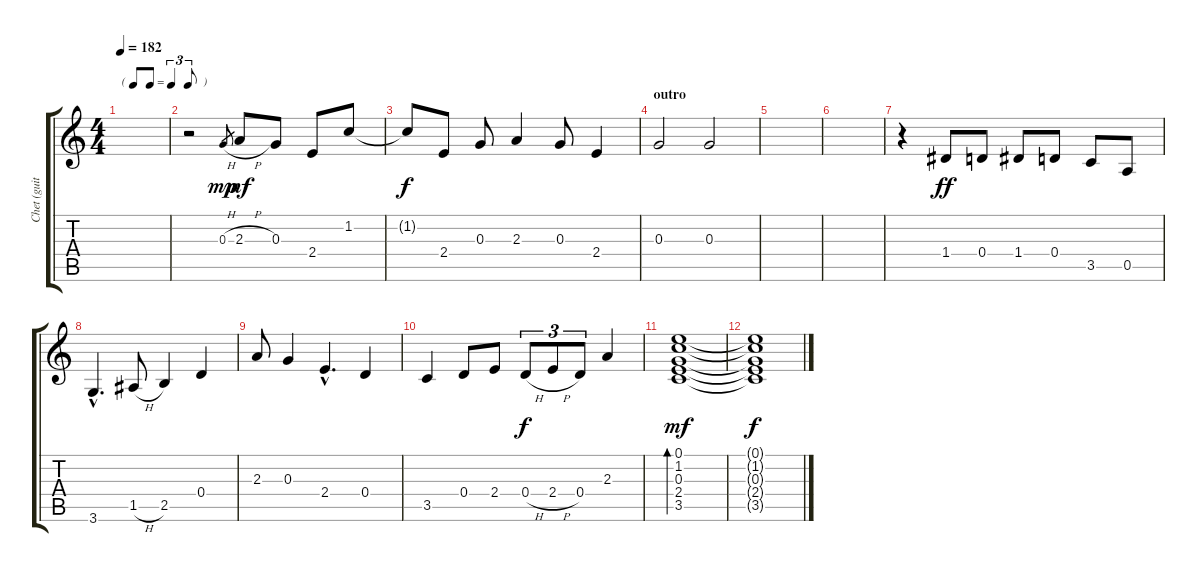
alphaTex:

\track ("Chet (guitar)" "Chet (guit") {instrument acousticguitarnylon}
\staff {score tabs}
\tuning (E4 B3 G3 D3 A2 E2) {hide}
\ts (4 4)
\tf triplet8th
\tempo 182
\clef g2
\ks c
|
r.2 0.3{h}.8{gr dy mp} 2.3{h}.8{dy mf} 0.3.8 2.4.8 1.2.8 |
1.2{t}.8{dy f} 2.4.8 0.3.8 2.3.4 0.3.8 2.4.4 |
\section ("" "outro")
0.3.2 0.3.2 |
|
|
r.4 1.4.8{dy ff} 0.4.8 1.4.8 0.4.8 3.5.8 0.5.8 |
3.6{hac}.4{d} 1.5{h}.8 2.5.4 0.4.4 |
2.3.8 0.3.4 2.4{hac}.4{d} 0.4.4 |
3.5.4 0.4.8 2.4.8 0.4{h}.8{tu (3 2) dy f} 2.4{h}.8{tu (3 2)} 0.4.8{tu (3 2)} 2.3.4 |
(0.1 1.2 0.3 2.4 3.5).1{bd 240 dy mf} |
(0.1{t} 1.2{t} 0.3{t} 2.4{t} 3.5{t}).1{dy f}
